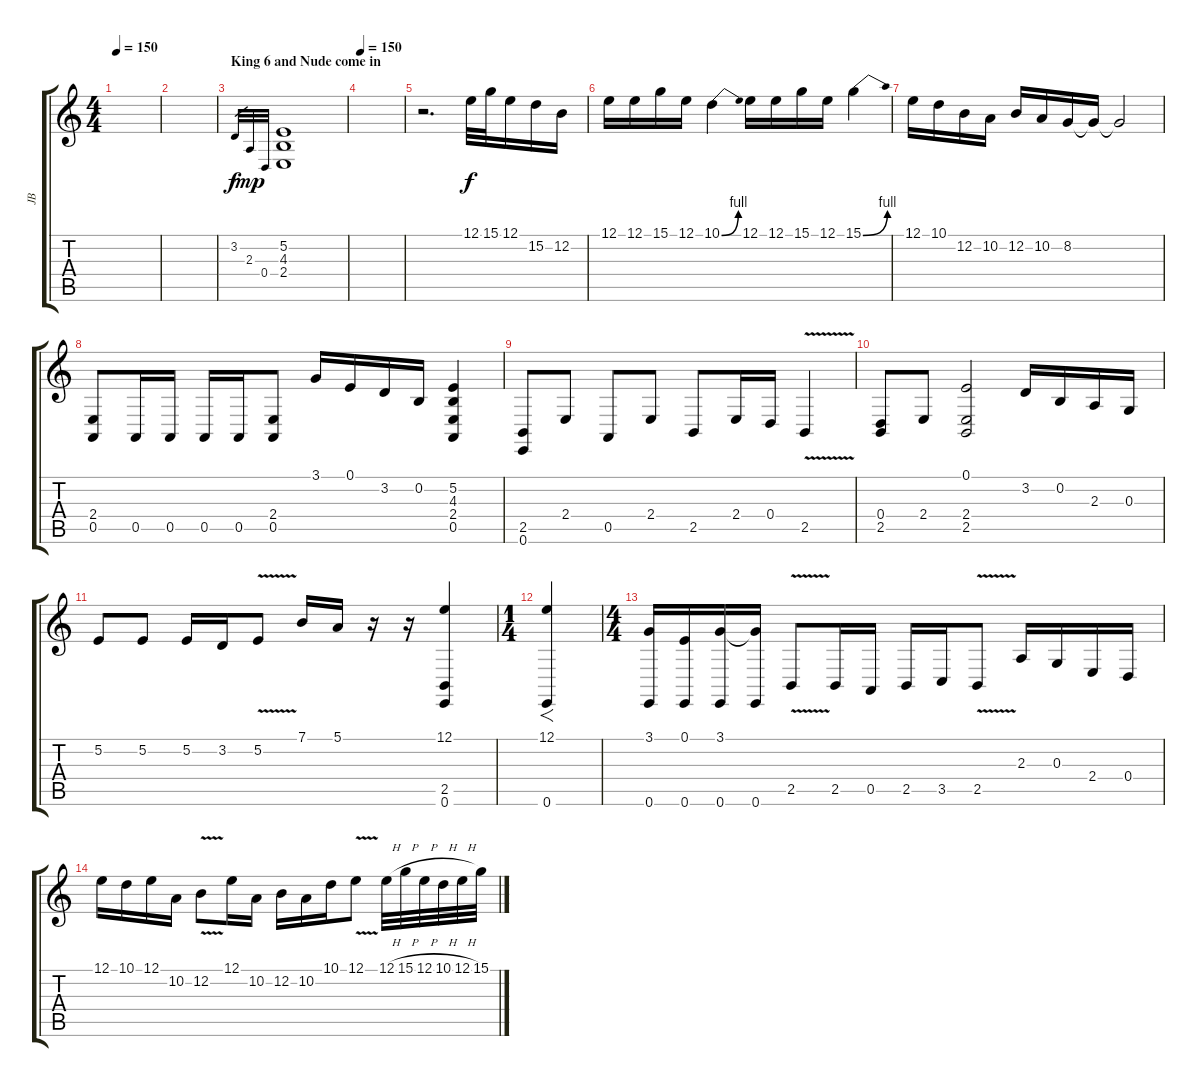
\track ("JB" "JB") {instrument lead1square}
\staff {score tabs}
\tuning (E4 B3 G3 D3 A2 E2) {hide}
\ts (4 4)
\tempo 150
\clef g2
\ks c
|
|
\section ("" "King 6 and Nude come in")
3.2.32{gr} 2.3.32{gr dy mp} 0.4.32{gr} (5.2 4.3 2.4).1 |
\tempo 150
|
r.2{d} 12.1.32{dy f} 15.1.32 12.1.16 15.2.16 12.2.16 |
12.1.16 12.1.16 15.1.16 12.1.16 10.1{be (bend 0 0 60 4)}.4 12.1.16 12.1.16 15.1.16 12.1.16 15.1{be (bend 0 0 60 4)}.4 |
12.1.16 10.1.16 12.2.16 10.2.16 12.2.16 10.2.16 8.2.16 8.2{t}.16 8.2{t}.2 |
(2.4 0.5).8 0.5.16 0.5.16 0.5.16 0.5.16 (2.4 0.5).8 3.1.16 0.1.16 3.2.16 0.2.16 (5.2 4.3 2.4 0.5).4 |
(2.5 0.6).8 2.4.8 0.5.8 2.4.8 2.5.8 2.4.16 0.4.16 2.5{v}.4 |
(0.4 2.5).8 2.4.8 (0.1 2.4 2.5).2 3.2.16 0.2.16 2.3.16 0.3.16 |
5.2.8 5.2.8 5.2.16 3.2.16 5.2{v}.8 7.1.16 5.1.16 r.16 r.16 (12.1 2.5 0.6).4 |
\ts (1 4)
(12.1 0.6).4{f} |
\ts (4 4)
(3.1 0.6).16 (0.1 0.6).16 (3.1 0.6).16 (3.1{t} 0.6).16 2.5{v}.8 2.5.16 0.5.16 2.5.16 3.5.16 2.5{v}.8 2.3.16 0.3.16 2.4.16 0.4.16 |
12.1.16 10.1.16 12.1.16 10.2.16 12.2{v}.8 12.1.16 10.2.16 12.2.16 10.2.16 10.1.16 12.1{v}.8 12.1{h}.32 15.1{h}.32 12.1{h}.32 10.1{h}.32 12.1{h}.32 15.1.32
